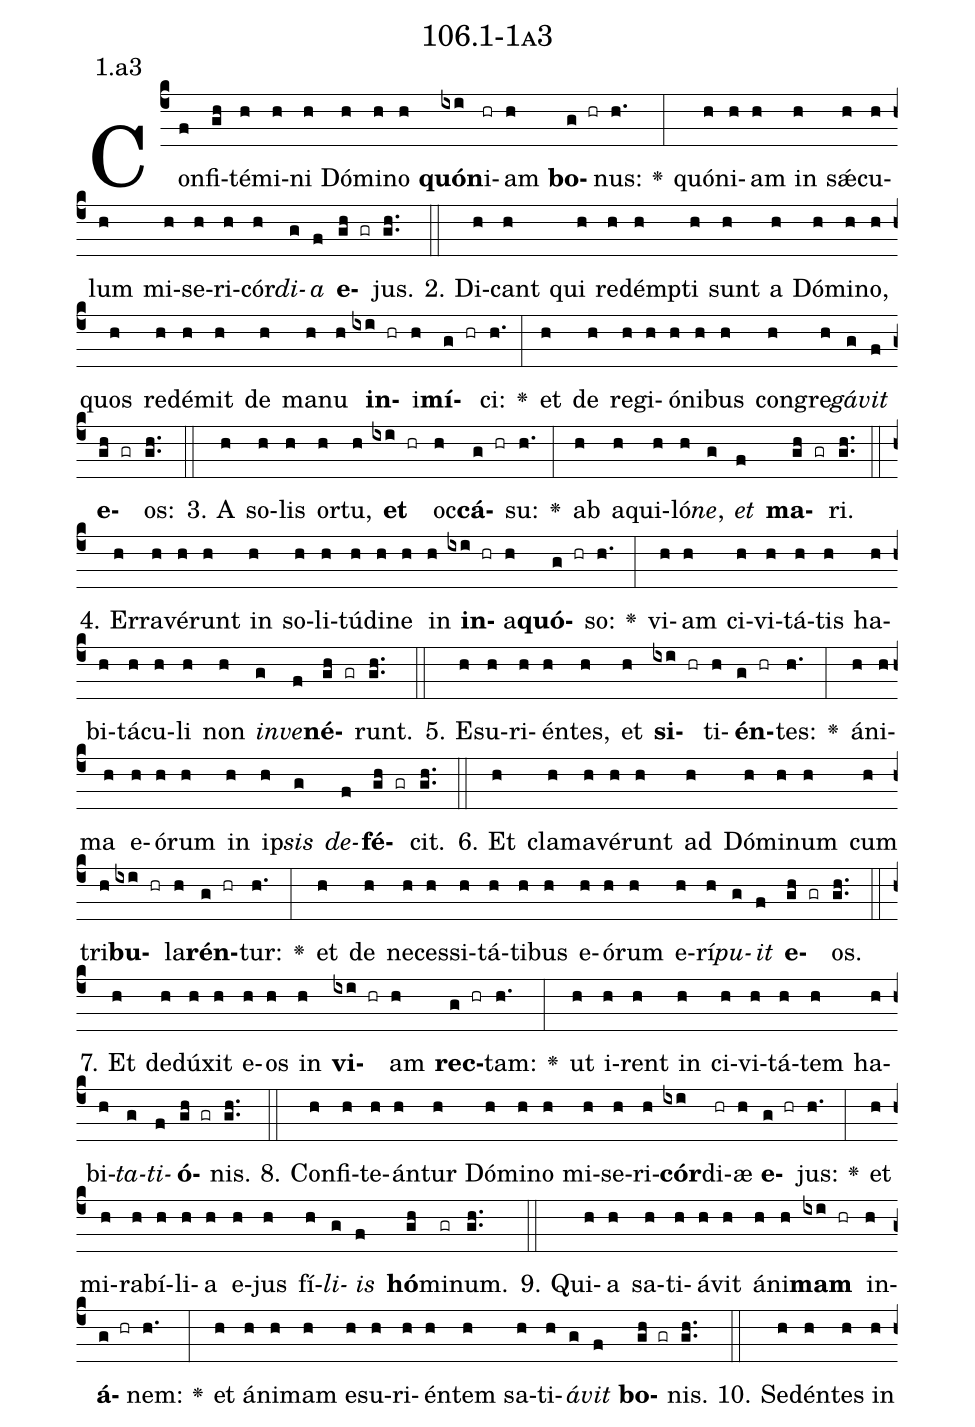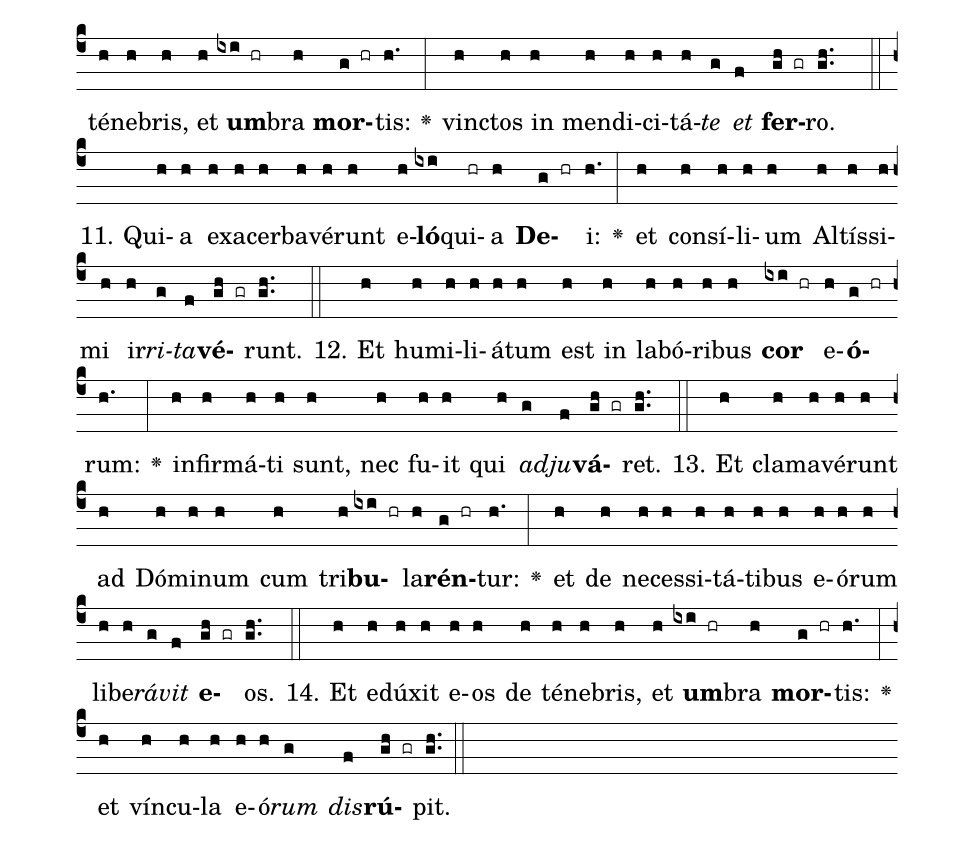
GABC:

name: 106.1-1a3;
annotation: 1.a3;
%%
(c4)Con(f)fi(gh)té(h)mi(h)ni(h) Dó(h)mi(h)no(h) <b>quón</b>(ixi)i(hr)am(h) <b>bo</b>(g hr)nus:(h.) <v>\greheightstar</v>(:) quón(h)i(h)am(h) in(h) sǽ(h)cu(h)lum(h) mi(h)se(h)ri(h)cór(h)<i>di</i>(g)<i>a</i>(f) <b>e</b>(gh gr)jus.(gh..) (::)
2. Di(h)cant(h) qui(h) red(h)émp(h)ti(h) sunt(h) a(h) Dó(h)mi(h)no,(h) quos(h) red(h)é(h)mit(h) de(h) ma(h)nu(h) <b>in</b>(ixi hr)i(h)<b>mí</b>(g hr)ci:(h.) <v>\greheightstar</v>(:) et(h) de(h) re(h)gi(h)ó(h)ni(h)bus(h) con(h)gre(h)<i>gá</i>(g)<i>vit</i>(f) <b>e</b>(gh gr)os:(gh..) (::)
3. A(h) so(h)lis(h) or(h)tu,(h) <b>et</b>(ixi hr) oc(h)<b>cá</b>(g hr)su:(h.) <v>\greheightstar</v>(:) ab(h) a(h)qui(h)ló(h)<i>ne</i>,(g) <i>et</i>(f) <b>ma</b>(gh gr)ri.(gh..) (::)
4. Er(h)ra(h)vé(h)runt(h) in(h) so(h)li(h)tú(h)di(h)ne(h) in(h) <b>in</b>(ixi hr)a(h)<b>quó</b>(g hr)so:(h.) <v>\greheightstar</v>(:) vi(h)am(h) ci(h)vi(h)tá(h)tis(h) ha(h)bi(h)tá(h)cu(h)li(h) non(h) <i>in</i>(g)<i>ve</i>(f)<b>né</b>(gh gr)runt.(gh..) (::)
5. E(h)su(h)ri(h)én(h)tes,(h) et(h) <b>si</b>(ixi hr)ti(h)<b>én</b>(g hr)tes:(h.) <v>\greheightstar</v>(:) á(h)ni(h)ma(h) e(h)ó(h)rum(h) in(h) ip(h)<i>sis</i>(g) <i>de</i>(f)<b>fé</b>(gh gr)cit.(gh..) (::)
6. Et(h) cla(h)ma(h)vé(h)runt(h) ad(h) Dó(h)mi(h)num(h) cum(h) tri(h)<b>bu</b>(ixi hr)la(h)<b>rén</b>(g hr)tur:(h.) <v>\greheightstar</v>(:) et(h) de(h) ne(h)ces(h)si(h)tá(h)ti(h)bus(h) e(h)ó(h)rum(h) e(h)rí(h)<i>pu</i>(g)<i>it</i>(f) <b>e</b>(gh gr)os.(gh..) (::)
7. Et(h) de(h)dú(h)xit(h) e(h)os(h) in(h) <b>vi</b>(ixi hr)am(h) <b>rec</b>(g hr)tam:(h.) <v>\greheightstar</v>(:) ut(h) i(h)rent(h) in(h) ci(h)vi(h)tá(h)tem(h) ha(h)bi(h)<i>ta</i>(g)<i>ti</i>(f)<b>ó</b>(gh gr)nis.(gh..) (::)
8. Con(h)fi(h)te(h)án(h)tur(h) Dó(h)mi(h)no(h) mi(h)se(h)ri(h)<b>cór</b>(ixi)di(hr)æ(h) <b>e</b>(g hr)jus:(h.) <v>\greheightstar</v>(:) et(h) mi(h)ra(h)bí(h)li(h)a(h) e(h)jus(h) fí(h)<i>li</i>(g)<i>is</i>(f) <b>hó</b>(gh)mi(gr)num.(gh..) (::)
9. Qui(h)a(h) sa(h)ti(h)á(h)vit(h) á(h)ni(h)<b>mam</b>(ixi hr) in(h)<b>á</b>(g hr)nem:(h.) <v>\greheightstar</v>(:) et(h) á(h)ni(h)mam(h) e(h)su(h)ri(h)én(h)tem(h) sa(h)ti(h)<i>á</i>(g)<i>vit</i>(f) <b>bo</b>(gh gr)nis.(gh..) (::)
10. Se(h)dén(h)tes(h) in(h) té(h)ne(h)bris,(h) et(h) <b>um</b>(ixi hr)bra(h) <b>mor</b>(g hr)tis:(h.) <v>\greheightstar</v>(:) vinc(h)tos(h) in(h) men(h)di(h)ci(h)tá(h)<i>te</i>(g) <i>et</i>(f) <b>fer</b>(gh gr)ro.(gh..) (::)
11. Qui(h)a(h) ex(h)a(h)cer(h)ba(h)vé(h)runt(h) e(h)<b>ló</b>(ixi)qui(hr)a(h) <b>De</b>(g hr)i:(h.) <v>\greheightstar</v>(:) et(h) con(h)sí(h)li(h)um(h) Al(h)tís(h)si(h)mi(h) ir(h)<i>ri</i>(g)<i>ta</i>(f)<b>vé</b>(gh gr)runt.(gh..) (::)
12. Et(h) hu(h)mi(h)li(h)á(h)tum(h) est(h) in(h) la(h)bó(h)ri(h)bus(h) <b>cor</b>(ixi hr) e(h)<b>ó</b>(g hr)rum:(h.) <v>\greheightstar</v>(:) in(h)fir(h)má(h)ti(h) sunt,(h) nec(h) fu(h)it(h) qui(h) <i>ad</i>(g)<i>ju</i>(f)<b>vá</b>(gh gr)ret.(gh..) (::)
13. Et(h) cla(h)ma(h)vé(h)runt(h) ad(h) Dó(h)mi(h)num(h) cum(h) tri(h)<b>bu</b>(ixi hr)la(h)<b>rén</b>(g hr)tur:(h.) <v>\greheightstar</v>(:) et(h) de(h) ne(h)ces(h)si(h)tá(h)ti(h)bus(h) e(h)ó(h)rum(h) li(h)be(h)<i>rá</i>(g)<i>vit</i>(f) <b>e</b>(gh gr)os.(gh..) (::)
14. Et(h) e(h)dú(h)xit(h) e(h)os(h) de(h) té(h)ne(h)bris,(h) et(h) <b>um</b>(ixi hr)bra(h) <b>mor</b>(g hr)tis:(h.) <v>\greheightstar</v>(:) et(h) vín(h)cu(h)la(h) e(h)ó(h)<i>rum</i>(g) <i>dis</i>(f)<b>rú</b>(gh gr)pit.(gh..) (::)
